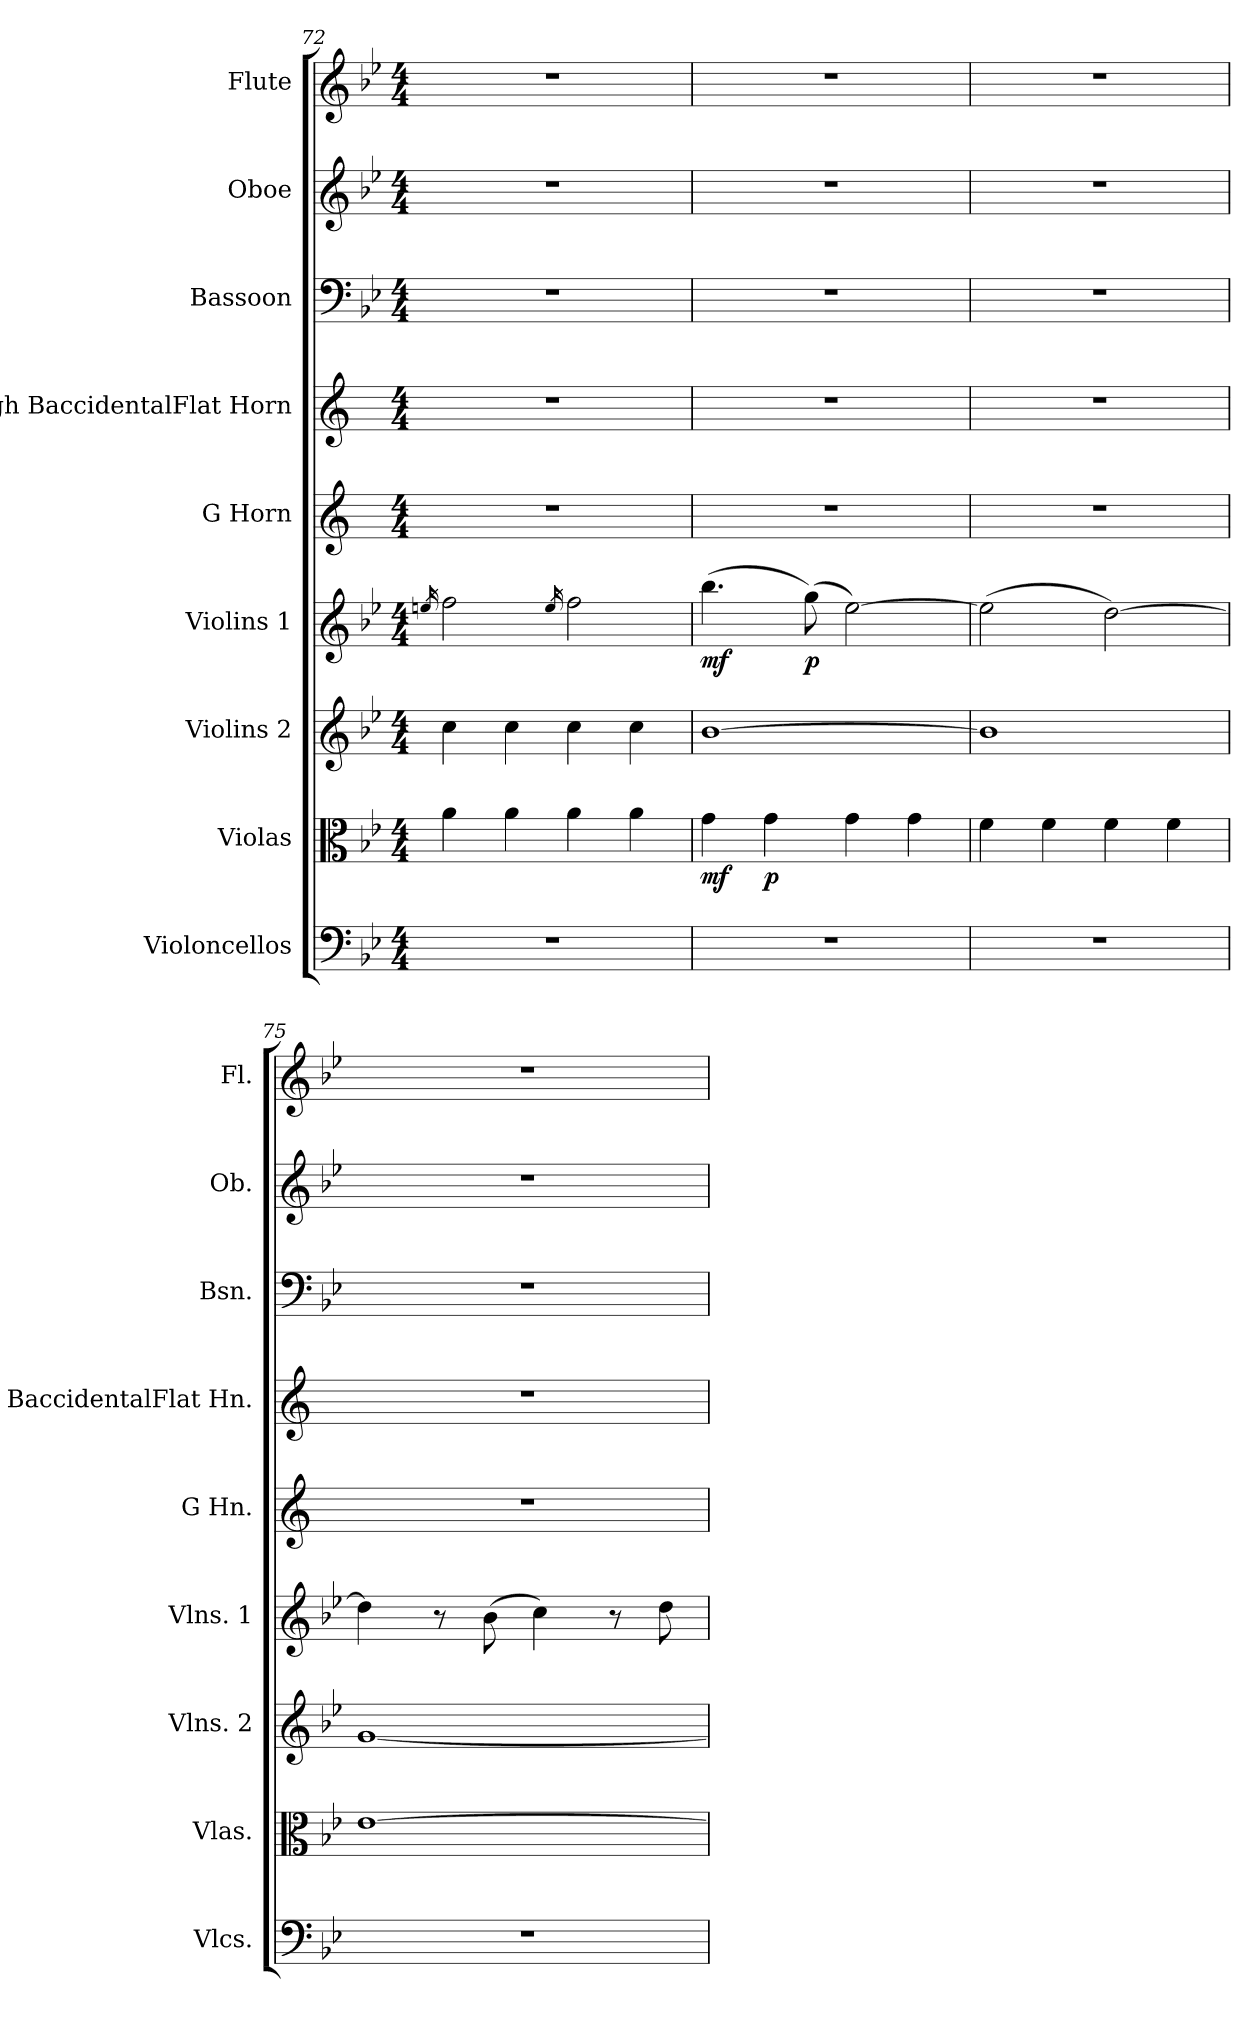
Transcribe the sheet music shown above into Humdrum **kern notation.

**kern	**kern	**dynam	**kern	**dynam	**kern	**dynam	**kern	**kern	**kern	**kern	**kern
*part9	*part8	*part8	*part7	*part7	*part6	*part6	*part5	*part4	*part3	*part2	*part1
*staff9	*staff8	*staff8	*staff7	*staff7	*staff6	*staff6	*staff5	*staff4	*staff3	*staff2	*staff1
*I"Violoncellos	*I"Violas	*	*I"Violins 2	*	*I"Violins 1	*	*I"G Horn	*I"High BaccidentalFlat Horn	*I"Bassoon	*I"Oboe	*I"Flute
*I'Vlcs.	*I'Vlas.	*	*I'Vlns. 2	*	*I'Vlns. 1	*	*I'G Hn.	*I'H. BaccidentalFlat Hn.	*I'Bsn.	*I'Ob.	*I'Fl.
*clefF4	*clefC3	*	*clefG2	*	*clefG2	*	*clefG2	*clefG2	*clefF4	*clefG2	*clefG2
*	*	*	*	*	*	*	*ITrd3c5	*ITrd1c2	*	*	*
*k[b-e-]	*k[b-e-]	*	*k[b-e-]	*	*k[b-e-]	*	*k[f#]	*k[b-e-]	*k[b-e-]	*k[b-e-]	*k[b-e-]
*M4/4	*M4/4	*	*M4/4	*	*M4/4	*	*M4/4	*M4/4	*M4/4	*M4/4	*M4/4
=72	=72	=72	=72	=72	=72	=72	=72	=72	=72	=72	=72
.	.	.	.	.	16qeen/	.	.	.	.	.	.
1r	4a\	.	4cc\	.	2ff\	.	1r	1r	1r	1r	1r
.	4a\	.	4cc\	.	.	.	.	.	.	.	.
.	.	.	.	.	16qee/	.	.	.	.	.	.
.	4a\	.	4cc\	.	2ff\	.	.	.	.	.	.
.	4a\	.	4cc\	.	.	.	.	.	.	.	.
=73	=73	=73	=73	=73	=73	=73	=73	=73	=73	=73	=73
!	!	!LO:DY:b	!	!LO:DY:b	!	!	!	!	!	!	!
!	!	!	!	!LO:DY:n=1:b	!	!LO:DY:b	!	!	!	!	!
1r	4g\	mf	[1b-	mf p	(4.bb-\	mf	1r	1r	1r	1r	1r
!	!	!LO:DY:b	!	!	!	!	!	!	!	!	!
.	4g\	p	.	.	.	.	.	.	.	.	.
!	!	!	!	!	!	!LO:DY:b	!	!	!	!	!
.	.	.	.	.	(8gg\)	p	.	.	.	.	.
.	4g\	.	.	.	[2ee-\)	.	.	.	.	.	.
.	4g\	.	.	.	.	.	.	.	.	.	.
=74	=74	=74	=74	=74	=74	=74	=74	=74	=74	=74	=74
1r	4f\	.	1b-]	.	(2ee-\]	.	1r	1r	1r	1r	1r
.	4f\	.	.	.	.	.	.	.	.	.	.
.	4f\	.	.	.	[2dd\)	.	.	.	.	.	.
.	4f\	.	.	.	.	.	.	.	.	.	.
=75	=75	=75	=75	=75	=75	=75	=75	=75	=75	=75	=75
1r	[1e-	.	[1g	.	4dd\]	.	1r	1r	1r	1r	1r
.	.	.	.	.	8r	.	.	.	.	.	.
.	.	.	.	.	(8b-\	.	.	.	.	.	.
.	.	.	.	.	4cc\)	.	.	.	.	.	.
.	.	.	.	.	8r	.	.	.	.	.	.
.	.	.	.	.	8dd\	.	.	.	.	.	.
=	=	=	=	=	=	=	=	=	=	=	=
*-	*-	*-	*-	*-	*-	*-	*-	*-	*-	*-	*-
